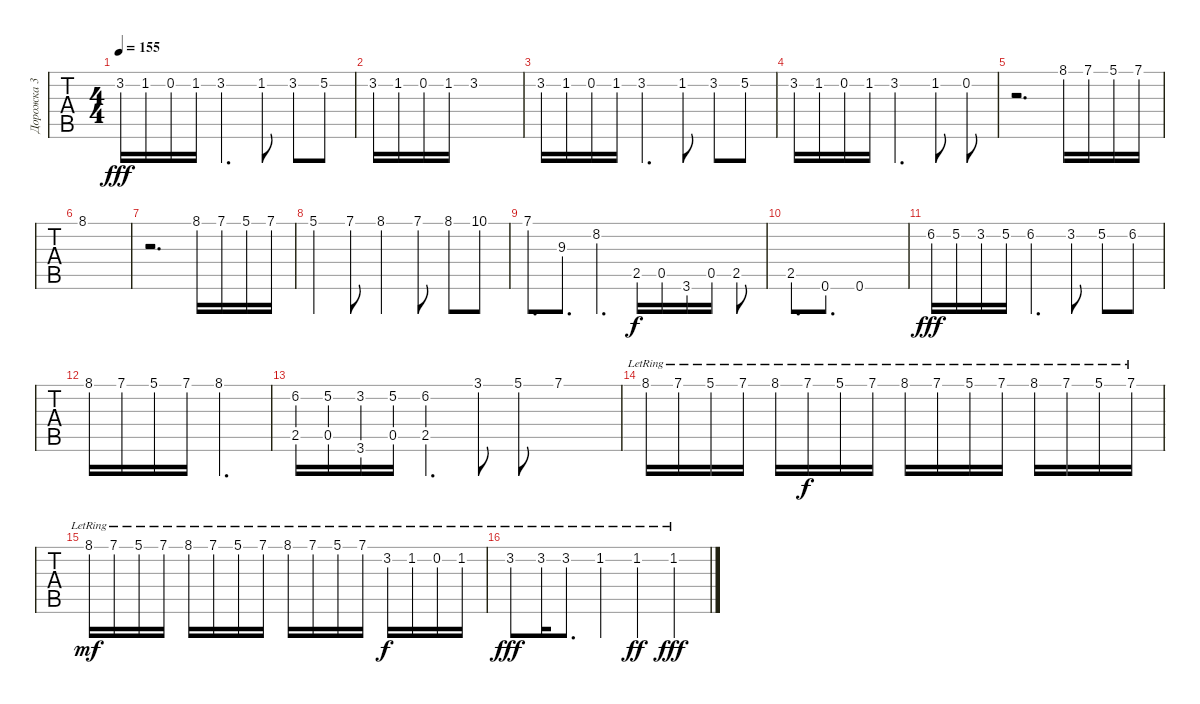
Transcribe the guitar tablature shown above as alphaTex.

\track ("Дорожка 3" "Дорожка 3") {instrument acousticguitarsteel}
\staff {tabs}
\tuning (E4 B3 G3 D3 A2 E2) {hide}
\ts (4 4)
\tempo 155
\clef g2
\ks c
3.2.16{dy fff} 1.2.16 0.2.16 1.2.16 3.2.4{d} 1.2.8 3.2.8 5.2.8 |
3.2.16 1.2.16 0.2.16 1.2.16 3.2.1 |
3.2.16 1.2.16 0.2.16 1.2.16 3.2.4{d} 1.2.8 3.2.8 5.2.8 |
3.2.16 1.2.16 0.2.16 1.2.16 3.2.4{d} 1.2.8 0.2.8 |
r.2{d} 8.1.16 7.1.16 5.1.16 7.1.16 |
8.1.1 |
r.2{d} 8.1.16 7.1.16 5.1.16 7.1.16 |
5.1.4 7.1.8 8.1.4 7.1.8 8.1.8 10.1.8 |
7.1.8{d} 9.3.8{d} 8.2.4{d} 2.5.16{dy f} 0.5.16 3.6.16 0.5.16 2.5.8 |
2.5.8{d} 0.6.8{d} 0.6.1 |
6.2.16{dy fff} 5.2.16 3.2.16 5.2.16 6.2.4{d} 3.2.8 5.2.8 6.2.8 |
8.1.16 7.1.16 5.1.16 7.1.16 8.1.4{d} |
(6.2 2.5).16 (5.2 0.5).16 (3.2 3.6).16 (5.2 0.5).16 (6.2 2.5).4{d} 3.1.8 5.1.8 7.1.1 |
8.1{lr}.16 7.1{lr}.16 5.1{lr}.16 7.1{lr}.16 8.1{lr}.16 7.1{lr}.16{dy f} 5.1{lr}.16 7.1{lr}.16 8.1{lr}.16 7.1{lr}.16 5.1{lr}.16 7.1{lr}.16 8.1{lr}.16 7.1{lr}.16 5.1{lr}.16 7.1{lr}.16 |
8.1{lr}.16{dy mf} 7.1{lr}.16 5.1{lr}.16 7.1{lr}.16 8.1{lr}.16 7.1{lr}.16 5.1{lr}.16 7.1{lr}.16 8.1{lr}.16 7.1{lr}.16 5.1{lr}.16 7.1{lr}.16 3.2{lr}.16{dy f instrument brightacousticpiano} 1.2{lr}.16 0.2{lr}.16 1.2{lr}.16 |
3.2{lr}.8{dy fff instrument brightacousticpiano} 3.2{lr}.16 3.2{lr}.8{d} 1.2{lr}.4 1.2{lr}.4{dy ff} 1.2{lr}.4{dy fff}
